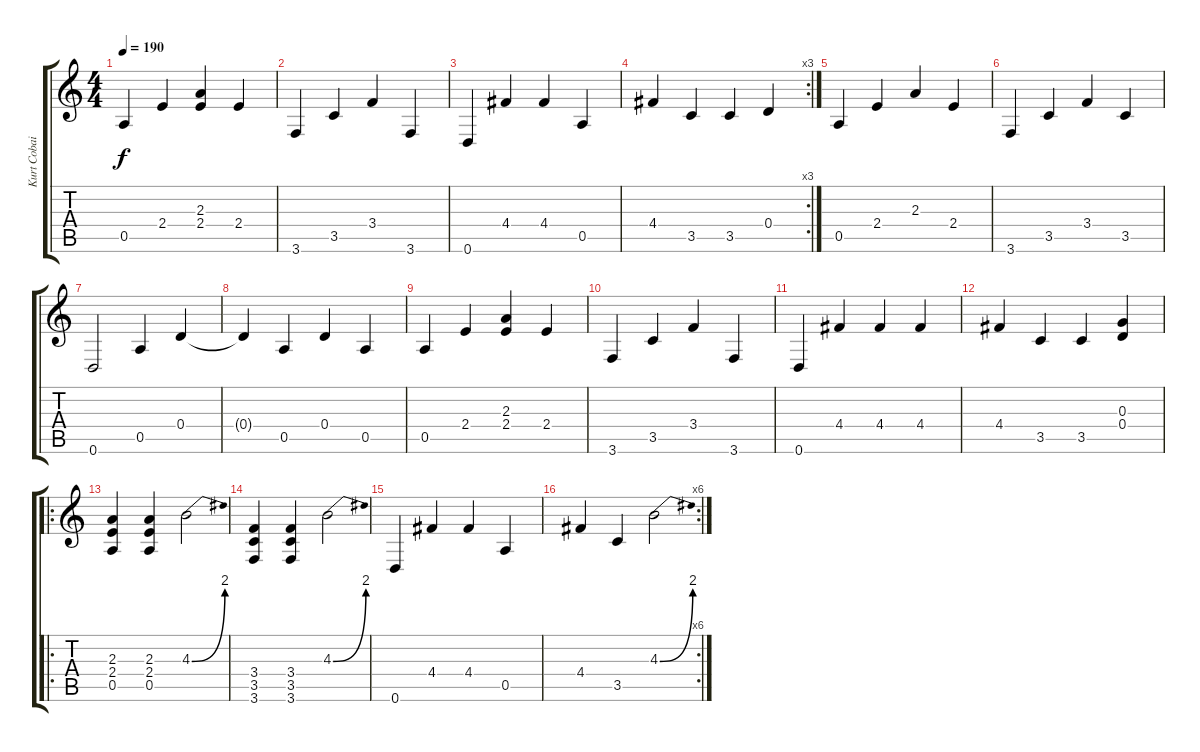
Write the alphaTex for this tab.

\track ("Kurt Cobain" "Kurt Cobai") {instrument acousticguitarnylon}
\staff {score tabs}
\tuning (E4 B3 G3 D3 A2 D2) {hide}
\ts (4 4)
\tempo 190
\clef g2
\ks c
0.5.4{dy f} 2.4.4 (2.3 2.4).4 2.4.4 |
3.6.4 3.5.4 3.4.4 3.6.4 |
0.6.4 4.4.4 4.4.4 0.5.4 |
\rc 3
4.4.4 3.5.4 3.5.4 0.4.4 |
0.5.4 2.4.4 2.3.4 2.4.4 |
3.6.4 3.5.4 3.4.4 3.5.4 |
0.6.2 0.5.4 0.4.4 |
0.4{t}.4 0.5.4 0.4.4 0.5.4 |
0.5.4 2.4.4 (2.3 2.4).4 2.4.4 |
3.6.4 3.5.4 3.4.4 3.6.4 |
0.6.4{instrument distortionguitar} 4.4.4 4.4.4 4.4.4 |
4.4.4 3.5.4 3.5.4 (0.3 0.4).4 |
\ro
(2.3 2.4 0.5).4 (2.3 2.4 0.5).4 4.3{be (bend 0 0 60 8)}.2 |
(3.4 3.5 3.6).4 (3.4 3.5 3.6).4 4.3{be (bend 0 0 60 8)}.2 |
0.6.4 4.4.4 4.4.4 0.5.4 |
\rc 6
4.4.4 3.5.4 4.3{be (bend 0 0 60 8)}.2
